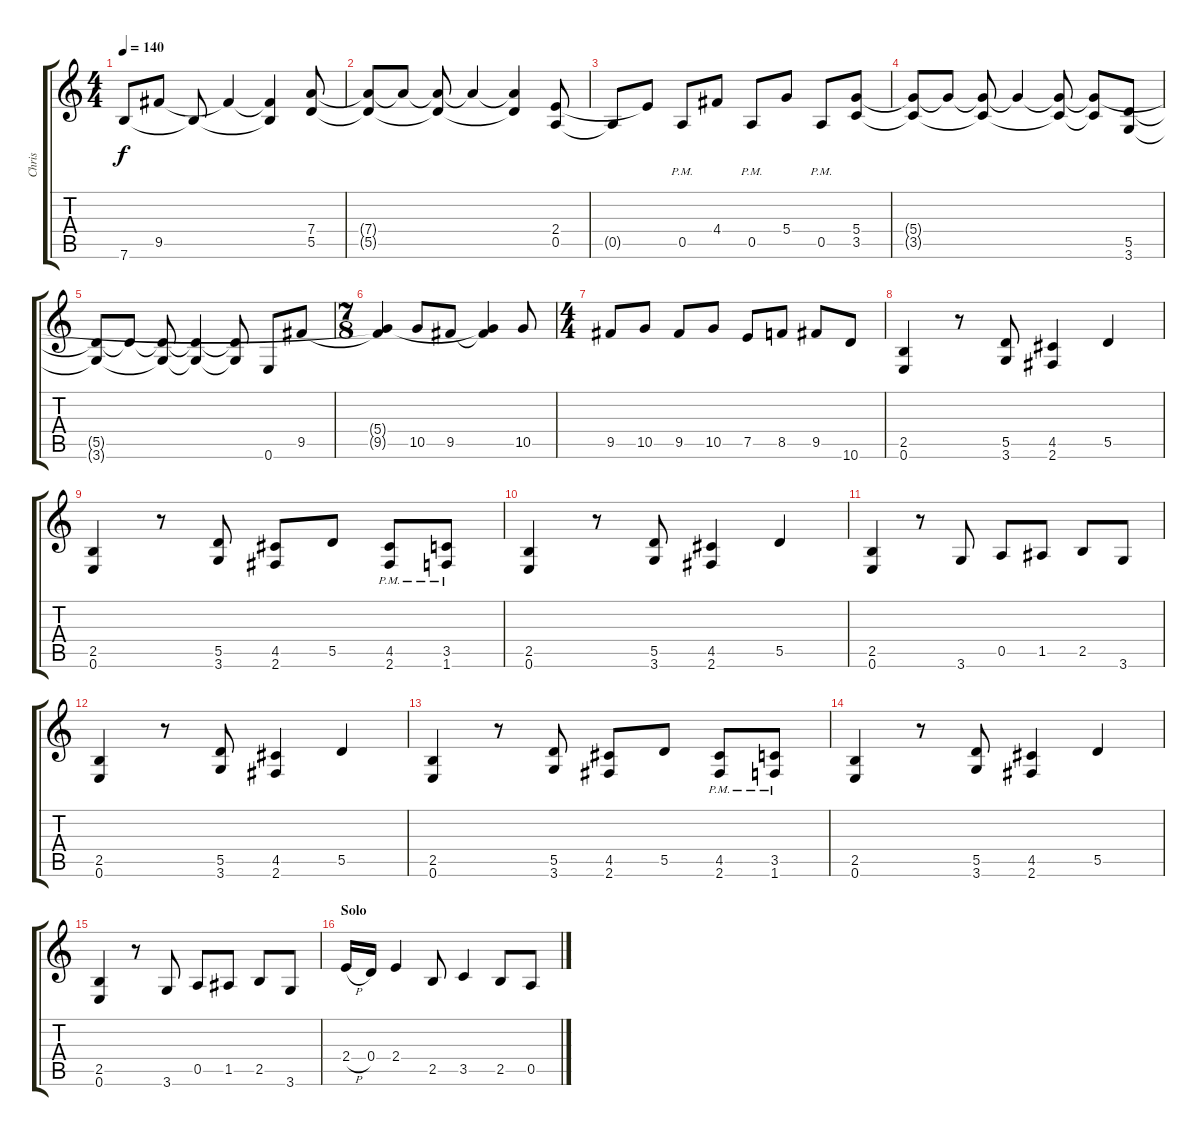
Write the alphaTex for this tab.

\track ("Chris" "Chris") {instrument distortionguitar}
\staff {score tabs}
\tuning (E4 B3 G3 D3 A2 E2) {hide}
\ts (4 4)
\tempo 140
\clef g2
\ks c
7.6{t}.8{dy f} 9.5{t}.8 7.6{t}.8 9.5{t}.4 (9.5{t} 7.6{t}).4 (7.4 5.5).8 |
(7.4{t} 5.5{t}).8 7.4{t}.8 (7.4{t} 5.5{t}).8 7.4{t}.4 (7.4{t} 5.5{t}).4 (2.4 0.5).8 |
0.5{t}.8 2.4{t}.8 0.5{pm}.8 4.4.8 0.5{pm}.8 5.4.8 0.5{pm}.8 (5.4 3.5).8 |
(5.4{t} 3.5{t}).8 5.4{t}.8 (5.4{t} 3.5{t}).8 5.4{t}.4 (5.4{t} 3.5{t}).8 (5.4{t} 3.5{t}).8 (5.5 3.6).8 |
(5.5{t} 3.6{t}).8 5.5{t}.8 (5.5{t} 3.6{t}).8 (5.5{t} 3.6{t}).4 (5.5{t} 3.6{t}).8 0.6.8 9.5.8 |
\ts (7 8)
(5.4{t} 9.5{t}).4 10.5.8 9.5.8 (5.4{t} 9.5{t}).4 10.5.8 |
\ts (4 4)
9.5.8 10.5.8 9.5.8 10.5.8 7.5.8 8.5.8 9.5.8 10.6.8 |
(2.5 0.6).4 r.8 (5.5 3.6).8 (4.5 2.6).4 5.5.4 |
(2.5 0.6).4 r.8 (5.5 3.6).8 (4.5 2.6).8 5.5.8 (4.5 2.6{pm}).8 (3.5 1.6{pm}).8 |
(2.5 0.6).4 r.8 (5.5 3.6).8 (4.5 2.6).4 5.5.4 |
(2.5 0.6).4 r.8 3.6.8 0.5.8 1.5.8 2.5.8 3.6.8 |
(2.5 0.6).4 r.8 (5.5 3.6).8 (4.5 2.6).4 5.5.4 |
(2.5 0.6).4 r.8 (5.5 3.6).8 (4.5 2.6).8 5.5.8 (4.5 2.6{pm}).8 (3.5 1.6{pm}).8 |
(2.5 0.6).4 r.8 (5.5 3.6).8 (4.5 2.6).4 5.5.4 |
(2.5 0.6).4 r.8 3.6.8 0.5.8 1.5.8 2.5.8 3.6.8 |
\section ("" "Solo")
2.4{h}.16 0.4.16 2.4.4 2.5.8 3.5.4 2.5.8 0.5.8
